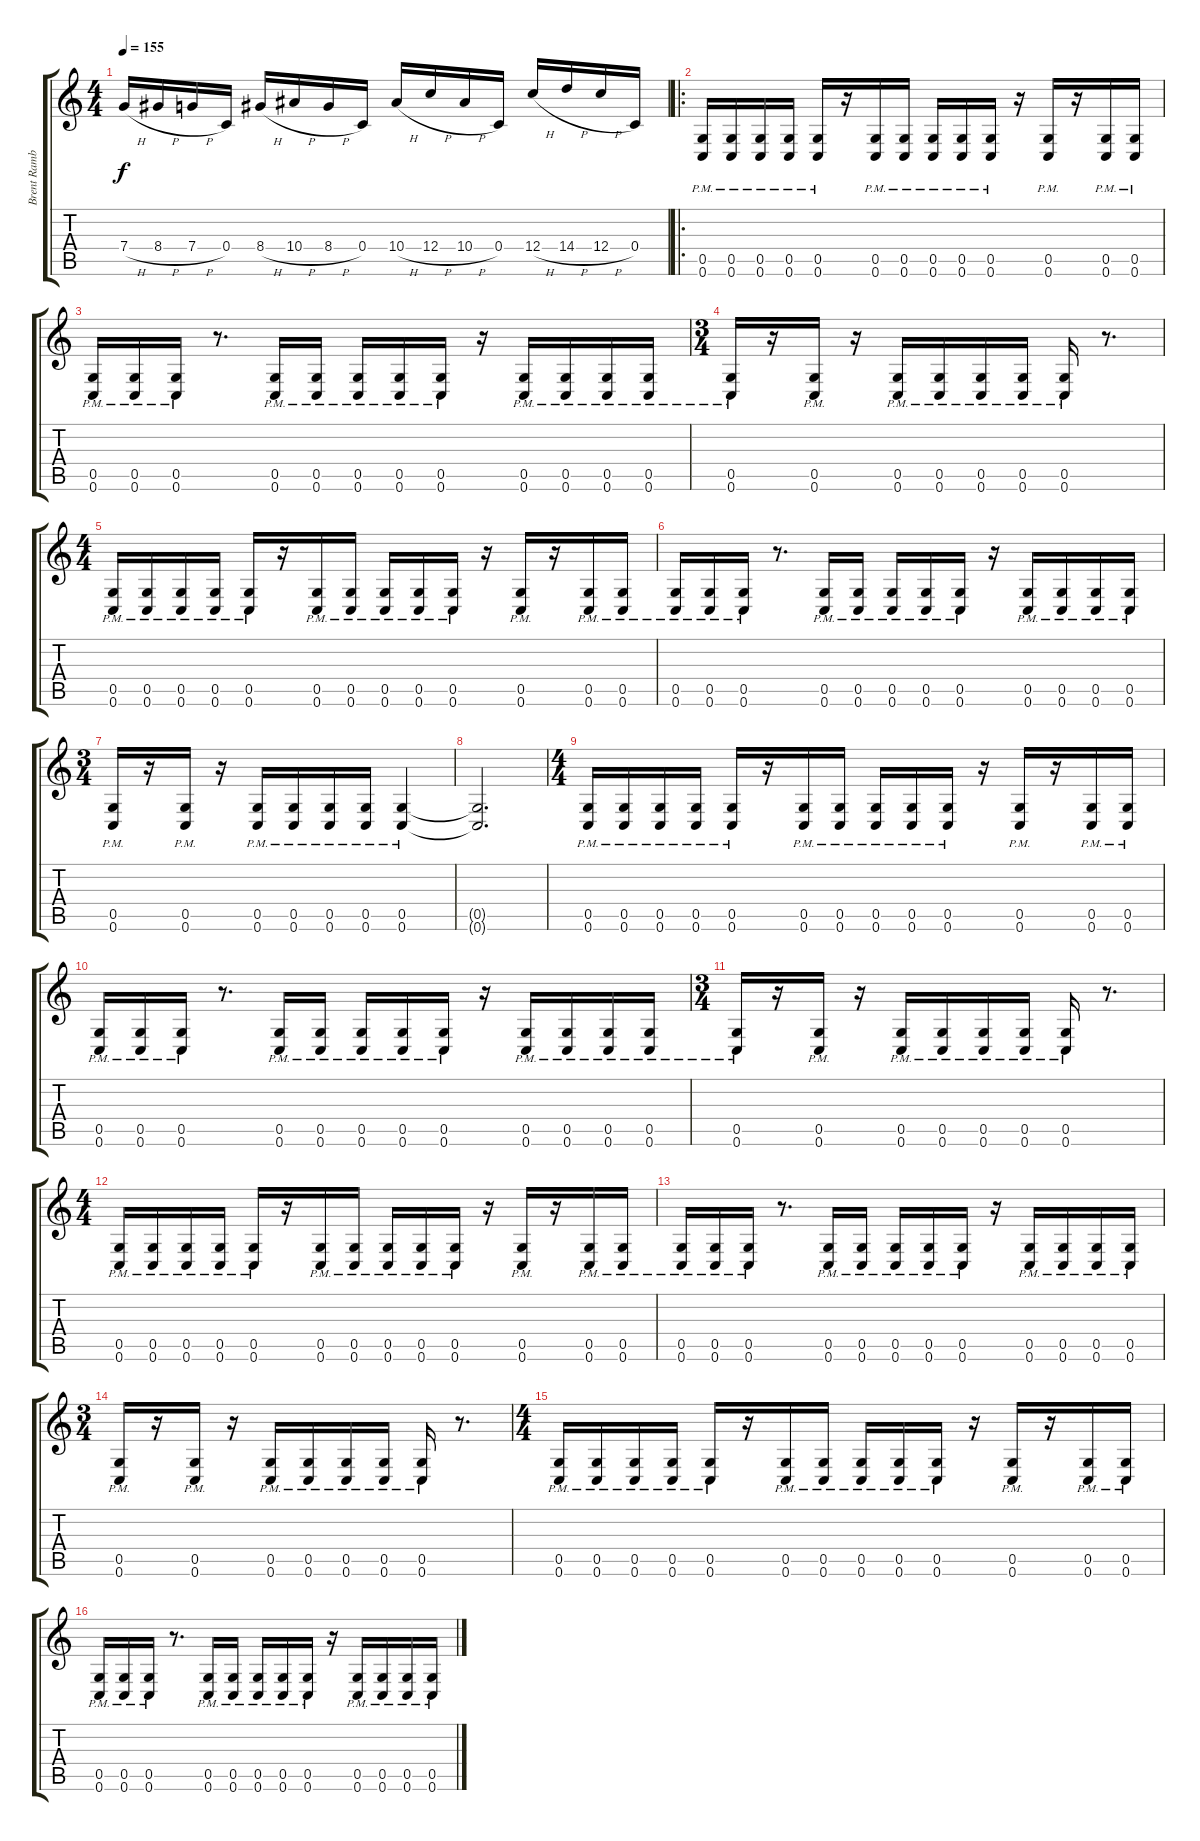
\track ("Brent Rambler (Rhythm)" "Brent Ramb") {instrument distortionguitar}
\staff {score tabs}
\tuning (D4 A3 F3 C3 G2 C2) {hide}
\ts (4 4)
\tempo 155
\clef g2
\ks c
7.4{h}.16{dy f} 8.4{h}.16 7.4{h}.16 0.4.16 8.4{h}.16 10.4{h}.16 8.4{h}.16 0.4.16 10.4{h}.16 12.4{h}.16 10.4{h}.16 0.4.16 12.4{h}.16 14.4{h}.16 12.4{h}.16 0.4.16 |
\ro
(0.5{pm} 0.6{pm}).16 (0.5{pm} 0.6{pm}).16 (0.5{pm} 0.6{pm}).16 (0.5{pm} 0.6{pm}).16 (0.5{pm} 0.6{pm}).16 r.16 (0.5{pm} 0.6{pm}).16 (0.5{pm} 0.6{pm}).16 (0.5{pm} 0.6{pm}).16 (0.5{pm} 0.6{pm}).16 (0.5{pm} 0.6{pm}).16 r.16 (0.5{pm} 0.6{pm}).16 r.16 (0.5{pm} 0.6{pm}).16 (0.5{pm} 0.6{pm}).16 |
(0.5{pm} 0.6{pm}).16 (0.5{pm} 0.6{pm}).16 (0.5{pm} 0.6{pm}).16 r.8{d} (0.5{pm} 0.6{pm}).16 (0.5{pm} 0.6{pm}).16 (0.5{pm} 0.6{pm}).16 (0.5{pm} 0.6{pm}).16 (0.5{pm} 0.6{pm}).16 r.16 (0.5{pm} 0.6{pm}).16 (0.5{pm} 0.6{pm}).16 (0.5{pm} 0.6{pm}).16 (0.5{pm} 0.6{pm}).16 |
\ts (3 4)
(0.5{pm} 0.6{pm}).16 r.16 (0.5{pm} 0.6{pm}).16 r.16 (0.5{pm} 0.6{pm}).16 (0.5{pm} 0.6{pm}).16 (0.5{pm} 0.6{pm}).16 (0.5{pm} 0.6{pm}).16 (0.5{pm} 0.6{pm}).16 r.8{d} |
\ts (4 4)
(0.5{pm} 0.6{pm}).16 (0.5{pm} 0.6{pm}).16 (0.5{pm} 0.6{pm}).16 (0.5{pm} 0.6{pm}).16 (0.5{pm} 0.6{pm}).16 r.16 (0.5{pm} 0.6{pm}).16 (0.5{pm} 0.6{pm}).16 (0.5{pm} 0.6{pm}).16 (0.5{pm} 0.6{pm}).16 (0.5{pm} 0.6{pm}).16 r.16 (0.5{pm} 0.6{pm}).16 r.16 (0.5{pm} 0.6{pm}).16 (0.5{pm} 0.6{pm}).16 |
(0.5{pm} 0.6{pm}).16 (0.5{pm} 0.6{pm}).16 (0.5{pm} 0.6{pm}).16 r.8{d} (0.5{pm} 0.6{pm}).16 (0.5{pm} 0.6{pm}).16 (0.5{pm} 0.6{pm}).16 (0.5{pm} 0.6{pm}).16 (0.5{pm} 0.6{pm}).16 r.16 (0.5{pm} 0.6{pm}).16 (0.5{pm} 0.6{pm}).16 (0.5{pm} 0.6{pm}).16 (0.5{pm} 0.6{pm}).16 |
\ts (3 4)
(0.5{pm} 0.6{pm}).16 r.16 (0.5{pm} 0.6{pm}).16 r.16 (0.5{pm} 0.6{pm}).16 (0.5{pm} 0.6{pm}).16 (0.5{pm} 0.6{pm}).16 (0.5{pm} 0.6{pm}).16 (0.5{pm} 0.6{pm}).4 |
(0.5{t} 0.6{t}).2{d} |
\ts (4 4)
(0.5{pm} 0.6{pm}).16 (0.5{pm} 0.6{pm}).16 (0.5{pm} 0.6{pm}).16 (0.5{pm} 0.6{pm}).16 (0.5{pm} 0.6{pm}).16 r.16 (0.5{pm} 0.6{pm}).16 (0.5{pm} 0.6{pm}).16 (0.5{pm} 0.6{pm}).16 (0.5{pm} 0.6{pm}).16 (0.5{pm} 0.6{pm}).16 r.16 (0.5{pm} 0.6{pm}).16 r.16 (0.5{pm} 0.6{pm}).16 (0.5{pm} 0.6{pm}).16 |
(0.5{pm} 0.6{pm}).16 (0.5{pm} 0.6{pm}).16 (0.5{pm} 0.6{pm}).16 r.8{d} (0.5{pm} 0.6{pm}).16 (0.5{pm} 0.6{pm}).16 (0.5{pm} 0.6{pm}).16 (0.5{pm} 0.6{pm}).16 (0.5{pm} 0.6{pm}).16 r.16 (0.5{pm} 0.6{pm}).16 (0.5{pm} 0.6{pm}).16 (0.5{pm} 0.6{pm}).16 (0.5{pm} 0.6{pm}).16 |
\ts (3 4)
(0.5{pm} 0.6{pm}).16 r.16 (0.5{pm} 0.6{pm}).16 r.16 (0.5{pm} 0.6{pm}).16 (0.5{pm} 0.6{pm}).16 (0.5{pm} 0.6{pm}).16 (0.5{pm} 0.6{pm}).16 (0.5{pm} 0.6{pm}).16 r.8{d} |
\ts (4 4)
(0.5{pm} 0.6{pm}).16 (0.5{pm} 0.6{pm}).16 (0.5{pm} 0.6{pm}).16 (0.5{pm} 0.6{pm}).16 (0.5{pm} 0.6{pm}).16 r.16 (0.5{pm} 0.6{pm}).16 (0.5{pm} 0.6{pm}).16 (0.5{pm} 0.6{pm}).16 (0.5{pm} 0.6{pm}).16 (0.5{pm} 0.6{pm}).16 r.16 (0.5{pm} 0.6{pm}).16 r.16 (0.5{pm} 0.6{pm}).16 (0.5{pm} 0.6{pm}).16 |
(0.5{pm} 0.6{pm}).16 (0.5{pm} 0.6{pm}).16 (0.5{pm} 0.6{pm}).16 r.8{d} (0.5{pm} 0.6{pm}).16 (0.5{pm} 0.6{pm}).16 (0.5{pm} 0.6{pm}).16 (0.5{pm} 0.6{pm}).16 (0.5{pm} 0.6{pm}).16 r.16 (0.5{pm} 0.6{pm}).16 (0.5{pm} 0.6{pm}).16 (0.5{pm} 0.6{pm}).16 (0.5{pm} 0.6{pm}).16 |
\ts (3 4)
(0.5{pm} 0.6{pm}).16 r.16 (0.5{pm} 0.6{pm}).16 r.16 (0.5{pm} 0.6{pm}).16 (0.5{pm} 0.6{pm}).16 (0.5{pm} 0.6{pm}).16 (0.5{pm} 0.6{pm}).16 (0.5{pm} 0.6{pm}).16 r.8{d} |
\ts (4 4)
(0.5{pm} 0.6{pm}).16 (0.5{pm} 0.6{pm}).16 (0.5{pm} 0.6{pm}).16 (0.5{pm} 0.6{pm}).16 (0.5{pm} 0.6{pm}).16 r.16 (0.5{pm} 0.6{pm}).16 (0.5{pm} 0.6{pm}).16 (0.5{pm} 0.6{pm}).16 (0.5{pm} 0.6{pm}).16 (0.5{pm} 0.6{pm}).16 r.16 (0.5{pm} 0.6{pm}).16 r.16 (0.5{pm} 0.6{pm}).16 (0.5{pm} 0.6{pm}).16 |
(0.5{pm} 0.6{pm}).16 (0.5{pm} 0.6{pm}).16 (0.5{pm} 0.6{pm}).16 r.8{d} (0.5{pm} 0.6{pm}).16 (0.5{pm} 0.6{pm}).16 (0.5{pm} 0.6{pm}).16 (0.5{pm} 0.6{pm}).16 (0.5{pm} 0.6{pm}).16 r.16 (0.5{pm} 0.6{pm}).16 (0.5{pm} 0.6{pm}).16 (0.5{pm} 0.6{pm}).16 (0.5{pm} 0.6{pm}).16
